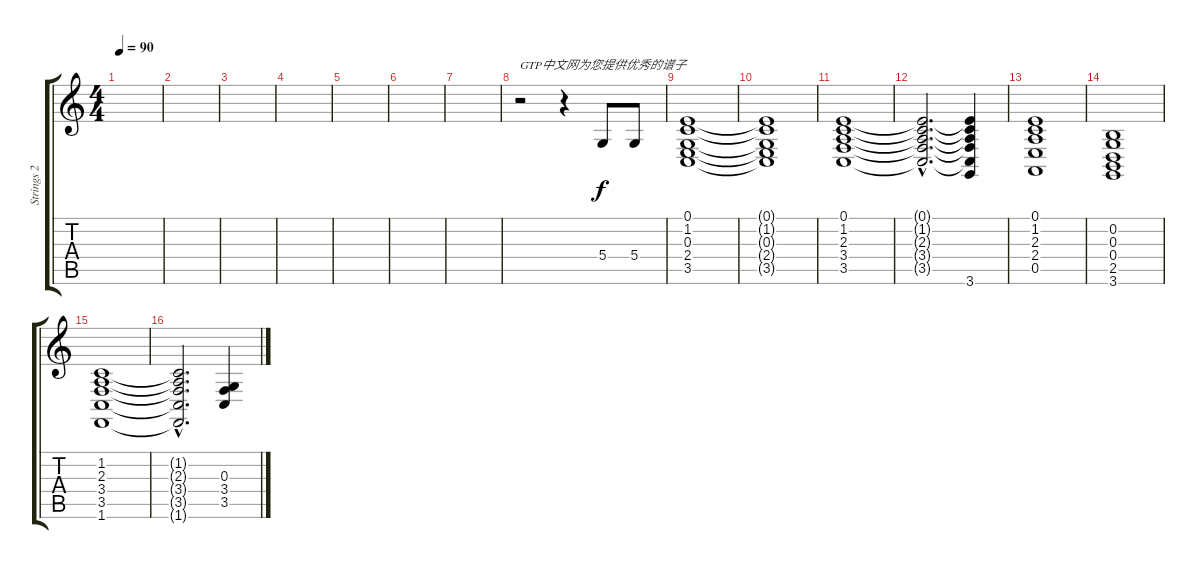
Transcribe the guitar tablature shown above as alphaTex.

\track ("Strings 2" "Strings 2") {instrument stringensemble2}
\staff {score tabs}
\tuning (E4 B3 G3 D3 A2 E2) {hide}
\ts (4 4)
\tempo 90
\clef g2
\ks c
|
|
|
|
|
|
|
r.2{txt "GTP中文网为您提供优秀的谱子"} r.4 5.4.8 5.4.8 |
(0.1 1.2 0.3 2.4 3.5).1 |
(0.1{t} 1.2{t} 0.3{t} 2.4{t} 3.5{t}).1 |
(0.1 1.2 2.3 3.4 3.5).1 |
(0.1{hac t} 1.2{hac t} 2.3{hac t} 3.4{hac t} 3.5{hac t}).2{d} (0.1{t} 1.2{t} 2.3{t} 3.4{t} 3.5{t} 3.6).4 |
(0.1 1.2 2.3 2.4 0.5).1 |
(0.2 0.3 0.4 2.5 3.6).1 |
(1.2 2.3 3.4 3.5 1.6).1 |
(1.2{hac t} 2.3{hac t} 3.4{hac t} 3.5{hac t} 1.6{hac t}).2{d} (0.3 3.4 3.5).4
